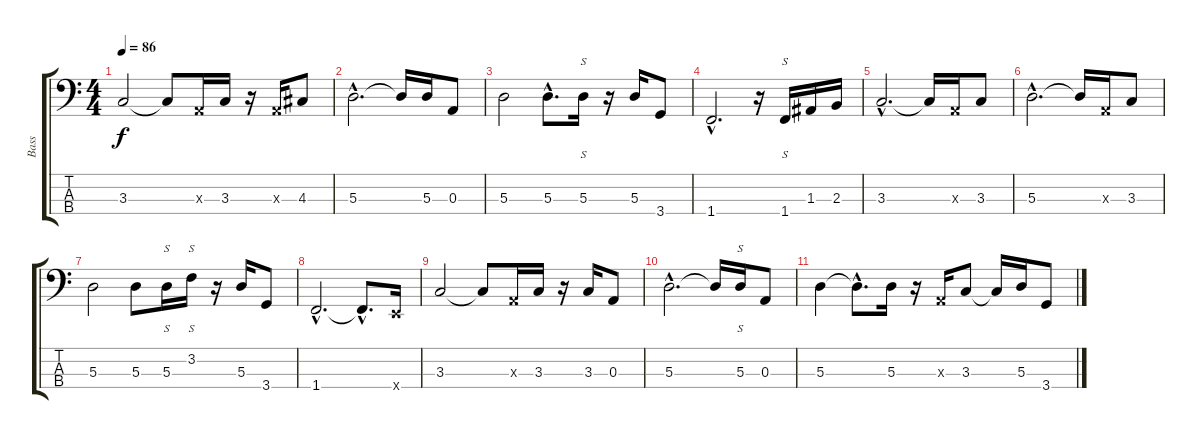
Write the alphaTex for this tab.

\track ("Bass" "Bass") {instrument electricbassfinger}
\staff {score tabs}
\tuning (G2 D2 A1 E1) {hide}
\ts (4 4)
\tempo 86
\clef f4
\ks c
3.3.2{dy f} 3.3{t}.8 0.3{x}.16 3.3.16 r.16 0.3{x}.16 4.3.8 |
5.3{hac}.2{d} 5.3{t}.16 5.3.16 0.3.8 |
5.3.2 5.3{hac}.8{d} 5.3.16{s} r.16 5.3.16 3.4.8 |
1.4{hac}.2{d} r.16 1.4.16{s} 1.3.16 2.3.16 |
3.3{hac}.2{d} 3.3{t}.16 0.3{x}.16 3.3.8 |
5.3{hac}.2{d} 5.3{t}.16 0.3{x}.16 3.3.8 |
5.3.2 5.3.8 5.3.16{s} 3.2.16{s} r.16 5.3.16 3.4.8 |
1.4{hac}.2{d} 1.4{hac t}.8{d} 0.4{x}.16 |
3.3.2 3.3{t}.8 0.3{x}.16 3.3.16 r.16 3.3.16 0.3.8 |
5.3{hac}.2{d} 5.3{t}.16 5.3.16{s} 0.3.8 |
5.3.4 5.3{hac t}.8{d} 5.3.16 r.16 0.3{x}.16 3.3.8 3.3{t}.16 5.3.16 3.4.8
